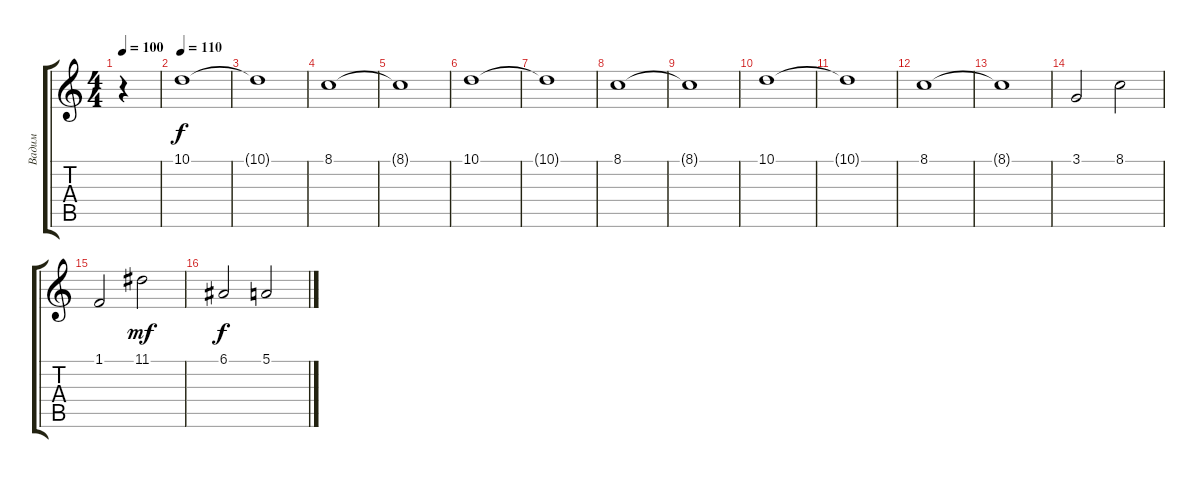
\track ("Вадим" "Вадим") {instrument stringensemble2}
\staff {score tabs}
\tuning (E4 B3 G3 D3 A2 E2) {hide}
\ts (4 4)
\tempo 100
\clef g2
\ks c
r.4{dy f} |
\tempo 110
10.1.1 |
10.1{t}.1 |
8.1.1 |
8.1{t}.1 |
10.1.1 |
10.1{t}.1 |
8.1.1 |
8.1{t}.1 |
10.1.1 |
10.1{t}.1 |
8.1.1 |
8.1{t}.1 |
3.1.2 8.1.2 |
1.1.2 11.1.2{dy mf} |
6.1.2{dy f} 5.1.2
